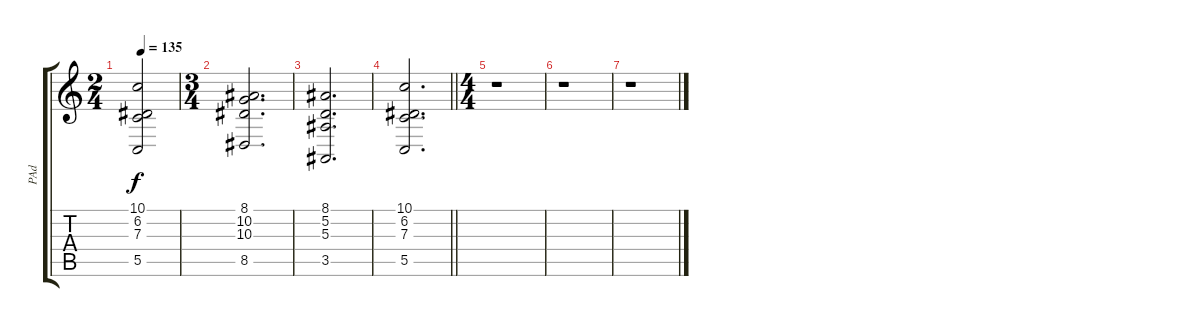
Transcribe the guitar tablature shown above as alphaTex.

\track ("PAd" "PAd") {instrument pad7halo}
\staff {score tabs}
\tuning (D4 A3 F3 C3 G2 C2) {hide}
\ts (2 4)
\tempo 135
\clef g2
\ks c
(10.1 6.2 7.3 5.5).2{dy f} |
\ts (3 4)
(8.1 10.2 10.3 8.5).2{d} |
(8.1 5.2 5.3 3.5).2{d} |
\barLineRight lightlight
(10.1 6.2 7.3 5.5).2{d} |
\ts (4 4)
r.1 |
r.1 |
r.1
